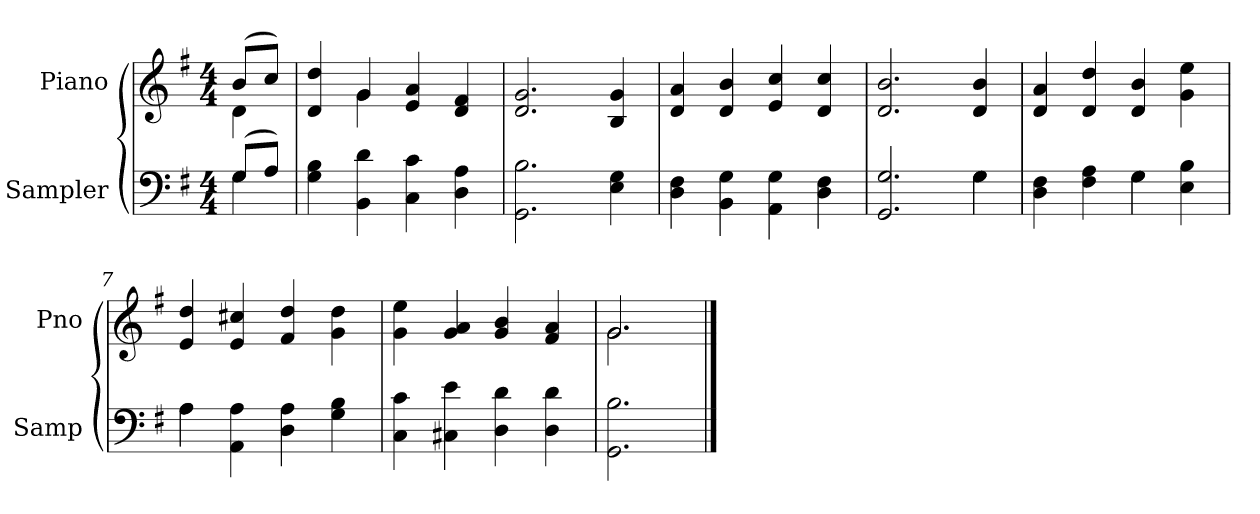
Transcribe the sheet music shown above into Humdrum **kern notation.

**kern	**kern
*part2	*part1
*staff2	*staff1
*I"Sampler	*I"Piano
*I'Samp	*I'Pno
*clefF4	*clefG2
*k[f#]	*k[f#]
*G:	*G:
*M4/4	*M4/4
=1	=1
*^	*^
(8G/L	4G	(8b/L	4d
8A/J)	.	8cc/J)	.
*v	*v	*	*
=2	=2	=2
4G 4B	4d 4dd	4ryy
4BB 4d	4g/	4g
4C 4c	4e 4a	2ryy
4D 4A	4d 4f#	.
*	*v	*v
=3	=3
2.GG 2.B	2.d 2.g
4E 4G	4B 4g
=4	=4
4D 4F#	4d 4a
4BB 4G	4d 4b
4AA 4G	4e 4cc
4D 4F#	4d 4cc
=5	=5
*^	*
2.GG 2.G	2.ryy	2.d 2.b
4G\	4G	4d 4b
=6	=6	=6
4D 4F#	2ryy	4d 4a
4F# 4A	.	4d 4dd
4G\	4G	4d 4b
4E 4B	4ryy	4g 4ee
=7	=7	=7
4A\	4A	4e 4dd
4AA 4A	2.ryy	4e 4cc#X
4D 4A	.	4f# 4dd
4G 4B	.	4g 4dd
*v	*v	*
=8	=8
4C 4c	4g 4ee
4C#X 4e	4g 4a
4D 4d	4g 4b
4D\ 4d\	4f# 4a
=9	=9
*	*^
2.GG 2.B	2.g/	2.g
*	*v	*v
==	==
*-	*-
